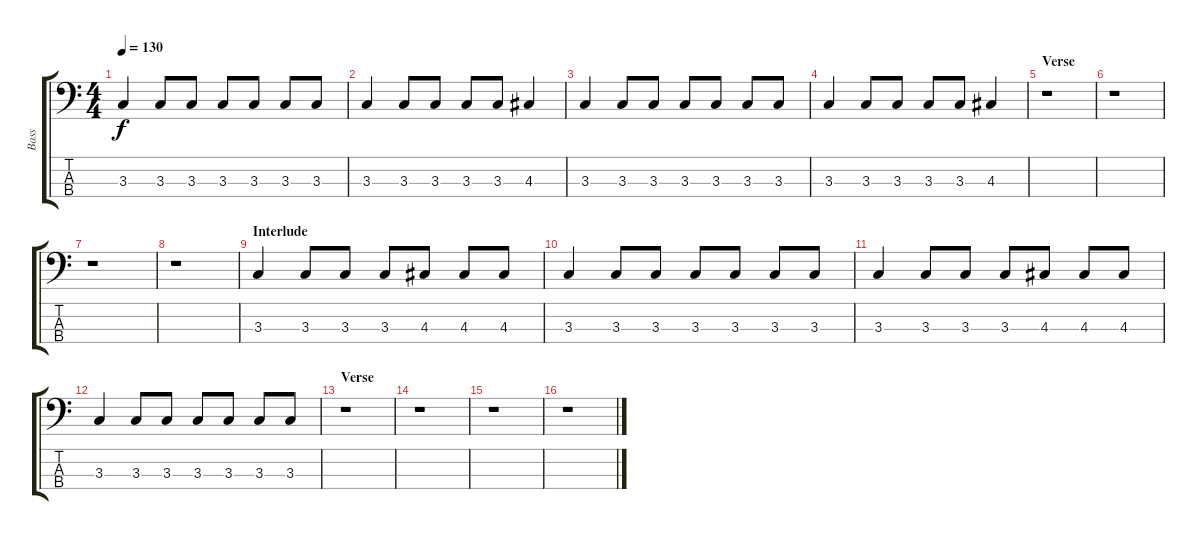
\track ("Bass" "Bass") {instrument electricbassfinger}
\staff {score tabs}
\tuning (G2 D2 A1 E1) {hide}
\ts (4 4)
\tempo 130
\clef f4
\ks c
3.3.4{dy f} 3.3.8 3.3.8 3.3.8 3.3.8 3.3.8 3.3.8 |
3.3.4 3.3.8 3.3.8 3.3.8 3.3.8 4.3.4 |
3.3.4 3.3.8 3.3.8 3.3.8 3.3.8 3.3.8 3.3.8 |
3.3.4 3.3.8 3.3.8 3.3.8 3.3.8 4.3.4 |
\section ("" "Verse")
r.1 |
r.1 |
r.1 |
r.1 |
\section ("" "Interlude")
3.3.4 3.3.8 3.3.8 3.3.8 4.3.8 4.3.8 4.3.8 |
3.3.4 3.3.8 3.3.8 3.3.8 3.3.8 3.3.8 3.3.8 |
3.3.4 3.3.8 3.3.8 3.3.8 4.3.8 4.3.8 4.3.8 |
3.3.4 3.3.8 3.3.8 3.3.8 3.3.8 3.3.8 3.3.8 |
\section ("" "Verse")
r.1 |
r.1 |
r.1 |
r.1
